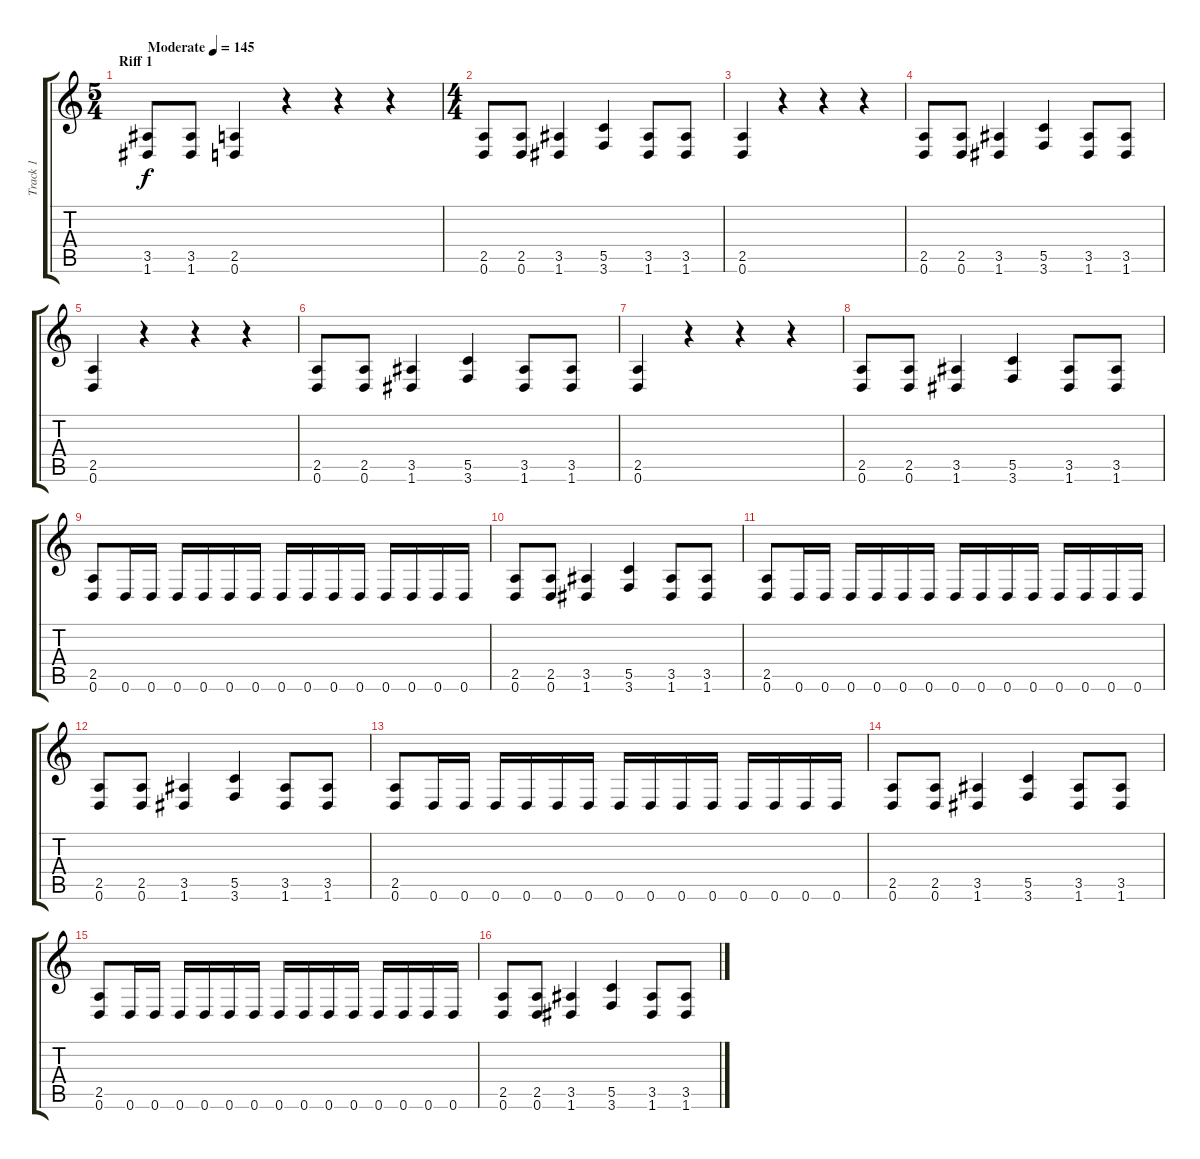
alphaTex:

\track ("Track 1" "Track 1") {instrument distortionguitar}
\staff {score tabs}
\tuning (D4 A3 F3 C3 G2 D2) {hide}
\ts (5 4)
\section ("" "Riff 1")
\tempo (145 "Moderate")
\clef g2
\ks c
(3.5 1.6).8{dy f instrument distortionguitar} (3.5 1.6).8 (2.5 0.6).4 r.4 r.4 r.4 |
\ts (4 4)
(2.5 0.6).8 (2.5 0.6).8 (3.5 1.6).4 (5.5 3.6).4 (3.5 1.6).8 (3.5 1.6).8 |
(2.5 0.6).4 r.4 r.4 r.4 |
(2.5 0.6).8 (2.5 0.6).8 (3.5 1.6).4 (5.5 3.6).4 (3.5 1.6).8 (3.5 1.6).8 |
(2.5 0.6).4 r.4 r.4 r.4 |
(2.5 0.6).8 (2.5 0.6).8 (3.5 1.6).4 (5.5 3.6).4 (3.5 1.6).8 (3.5 1.6).8 |
(2.5 0.6).4 r.4 r.4 r.4 |
(2.5 0.6).8 (2.5 0.6).8 (3.5 1.6).4 (5.5 3.6).4 (3.5 1.6).8 (3.5 1.6).8 |
(2.5 0.6).8 0.6.16 0.6.16 0.6.16 0.6.16 0.6.16 0.6.16 0.6.16 0.6.16 0.6.16 0.6.16 0.6.16 0.6.16 0.6.16 0.6.16 |
(2.5 0.6).8 (2.5 0.6).8 (3.5 1.6).4 (5.5 3.6).4 (3.5 1.6).8 (3.5 1.6).8 |
(2.5 0.6).8 0.6.16 0.6.16 0.6.16 0.6.16 0.6.16 0.6.16 0.6.16 0.6.16 0.6.16 0.6.16 0.6.16 0.6.16 0.6.16 0.6.16 |
(2.5 0.6).8 (2.5 0.6).8 (3.5 1.6).4 (5.5 3.6).4 (3.5 1.6).8 (3.5 1.6).8 |
(2.5 0.6).8 0.6.16 0.6.16 0.6.16 0.6.16 0.6.16 0.6.16 0.6.16 0.6.16 0.6.16 0.6.16 0.6.16 0.6.16 0.6.16 0.6.16 |
(2.5 0.6).8 (2.5 0.6).8 (3.5 1.6).4 (5.5 3.6).4 (3.5 1.6).8 (3.5 1.6).8 |
(2.5 0.6).8 0.6.16 0.6.16 0.6.16 0.6.16 0.6.16 0.6.16 0.6.16 0.6.16 0.6.16 0.6.16 0.6.16 0.6.16 0.6.16 0.6.16 |
(2.5 0.6).8 (2.5 0.6).8 (3.5 1.6).4 (5.5 3.6).4 (3.5 1.6).8 (3.5 1.6).8
